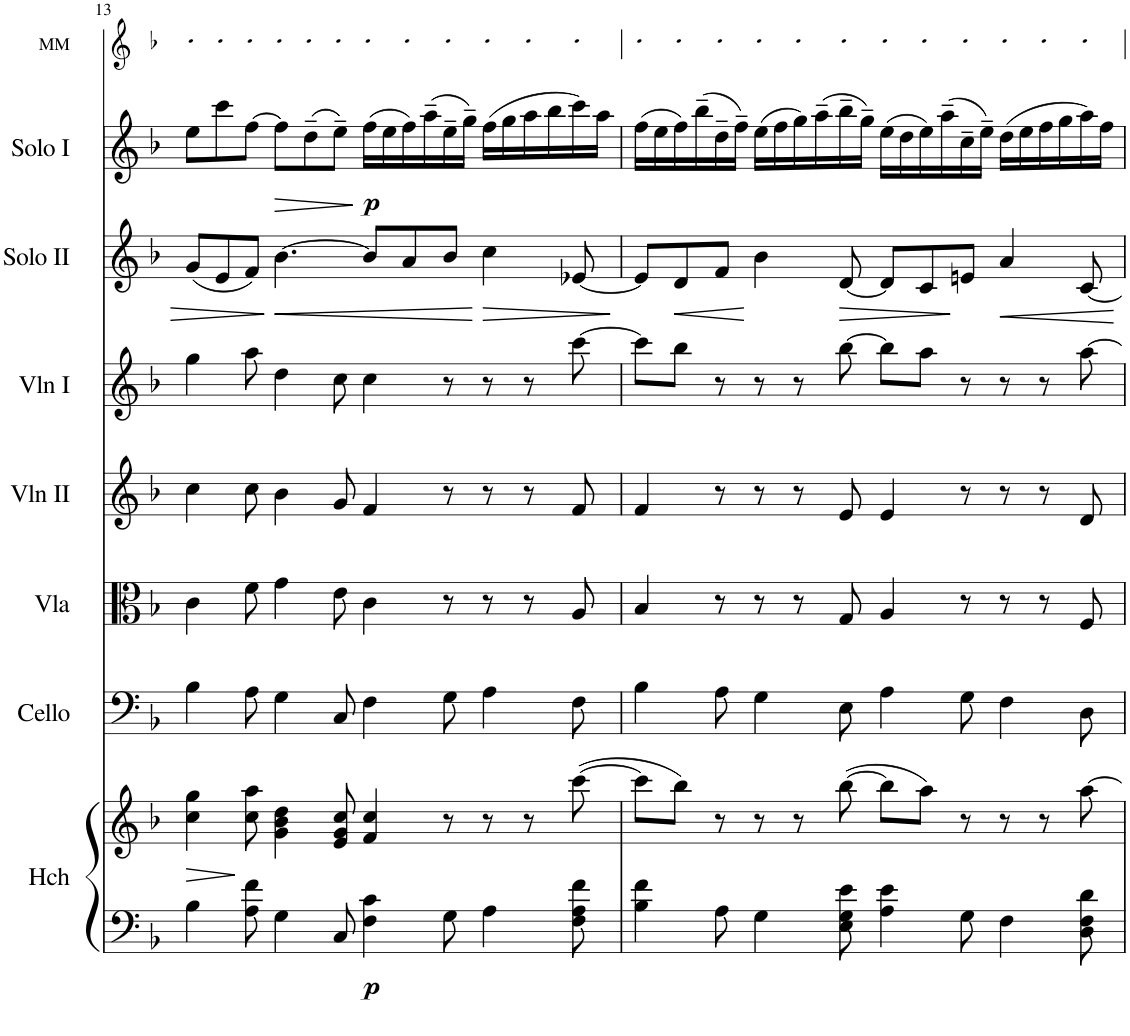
**kern	**kern	**dynam	**kern	**kern	**kern	**kern	**kern	**dynam	**kern	**dynam	**kern
*part8	*part8	*part8	*part7	*part6	*part5	*part4	*part3	*part3	*part2	*part2	*part1
*staff9	*staff8	*staff8/9	*staff7	*staff6	*staff5	*staff4	*staff3	*staff3	*staff2	*staff2	*staff1
*I"Harpsichord	*	*	*I"Cello	*I"Viola	*I"Violin II	*I"Violin I	*I"Solo II	*	*I"Solo I	*	*I"MM
*I'Hch	*	*	*I'Cello	*I'Vla	*I'Vln II	*I'Vln I	*I'Solo II	*	*I'Solo I	*	*I'MM
!!LO:PB:g=z
*clefF4	*clefG2	*	*clefF4	*clefC3	*clefG2	*clefG2	*clefG2	*	*clefG2	*	*clefG2
*k[b-]	*k[b-]	*	*k[b-]	*k[b-]	*k[b-]	*k[b-]	*k[b-]	*	*k[b-]	*	*k[b-]
*M12/8	*M12/8	*	*M12/8	*M12/8	*M12/8	*M12/8	*M12/8	*	*M12/8	*	*M12/8
=13	=13	=13	=13	=13	=13	=13	=13	=13	=13	=13	=13
!	!	!LO:HP:b	!	!	!	!	!	!	!	!	!
4B-\	4cc\ 4gg\	>	4B-\	4c\	4cc\	4gg\	(8g/L	.	8ee\L	.	8cc!L
.	.	.	.	.	.	.	8e/	.	8ccc\	.	8cc!
8A\ 8f\	8cc\ 8aa\	]	8A\	8f\	8cc\	8aa\	8f/J)	.	[8ff\J	.	8cc!J
!	!	!	!	!	!	!	!	!LO:HP:b	!	!LO:HP:b	!
4G\	4g\ 4b-\ 4dd\	.	4G\	4g\	4b-\	4dd\	[4.b-\	<	8ff\L]	>	8cc!L
.	.	.	.	.	.	.	.	.	(8dd~\	.	8cc!
8C/	8e/ 8g/ 8cc/	.	8C/	8e\	8g/	8cc\	.	.	8ee~\J)	.	8cc!J
!	!	!LO:DY:b=2	!	!	!	!	!	!	!	!LO:DY:n=1:b	!
4F\ 4c\	4f/ 4cc/	p	4F\	4c\	4f/	4cc\	8b-/L]	.	(16ff\LL	] p	8cc!L
.	.	.	.	.	.	.	.	.	16ee\	.	.
.	.	.	.	.	.	.	8a/	.	16ff\)	.	8cc!
.	.	.	.	.	.	.	.	.	(16aa~\	.	.
8G\	8r	.	8G\	8r	8r	8r	8b-/J	.	16ee~\	.	8cc!J
.	.	.	.	.	.	.	.	.	16gg~\JJ)	.	.
!	!	!	!	!	!	!	!	!LO:HP:n=1:b	!	!	!
4A\	8r	.	4A\	8r	8r	8r	4cc\	[ >	(16ff\LL	.	8cc!L
.	.	.	.	.	.	.	.	.	16gg\	.	.
.	8r	.	.	8r	8r	8r	.	.	16aa\	.	8cc!
.	.	.	.	.	.	.	.	.	16bb-\	.	.
8F\ 8A\ 8f\	([8ccc\	.	8F\	8A/	8f/	[8ccc\	[8e-X/	.	16ccc\)	.	8cc!J
.	.	.	.	.	.	.	.	.	16aa\JJ	.	.
.	.	.	.	.	.	.	.	]	.	.	.
=14	=14	=14	=14	=14	=14	=14	=14	=14	=14	=14	=14
4B-\ 4f\	8ccc\L]	.	4B-\	4B-/	4f/	8ccc\L]	8e-/L]	.	(16ff\LL	.	8cc!L
.	.	.	.	.	.	.	.	.	16ee\	.	.
!	!	!	!	!	!	!	!	!LO:HP:b	!	!	!
.	8bb-\J)	.	.	.	.	8bb-\J	8d/	<	16ff\)	.	8cc!
.	.	.	.	.	.	.	.	.	(16bb-~\	.	.
8A\	8r	.	8A\	8r	8r	8r	8f/J	.	16dd~\	.	8cc!J
.	.	.	.	.	.	.	.	.	16ff~\JJ)	.	.
4G\	8r	.	4G\	8r	8r	8r	4b-\	[	(16ee\LL	.	8cc!L
.	.	.	.	.	.	.	.	.	16ff\	.	.
.	8r	.	.	8r	8r	8r	.	.	16gg\)	.	8cc!
.	.	.	.	.	.	.	.	.	(16aa~\	.	.
!	!	!	!	!	!	!	!	!LO:HP:b	!	!	!
8E\ 8G\ 8e\	([8bb-\	.	8E\	8G/	8e/	[8bb-\	[8d/	>	16bb-~\	.	8cc!J
.	.	.	.	.	.	.	.	.	16gg~\JJ)	.	.
4A\ 4e\	8bb-\L]	.	4A\	4A/	4e/	8bb-\L]	8d/L]	.	(16ee\LL	.	8cc!L
.	.	.	.	.	.	.	.	.	16dd\	.	.
.	8aa\J)	.	.	.	.	8aa\J	8c/	.	16ee\)	.	8cc!
.	.	.	.	.	.	.	.	.	(16aa~\	.	.
8G\	8r	.	8G\	8r	8r	8r	8en/J	]	16cc~\	.	8cc!J
.	.	.	.	.	.	.	.	.	16ee~\JJ)	.	.
!	!	!	!	!	!	!	!	!LO:HP:b	!	!	!
4F\	8r	.	4F\	8r	8r	8r	4a/	<	(16dd\LL	.	8cc!L
.	.	.	.	.	.	.	.	.	16ee\	.	.
.	8r	.	.	8r	8r	8r	.	.	16ff\	.	8cc!
.	.	.	.	.	.	.	.	.	16gg\	.	.
8D\ 8F\ 8d\	[8aa\	.	8D\	8F/	8d/	[8aa\	[8c/	.	16aa\)	.	8cc!J
.	.	.	.	.	.	.	.	.	16ff\JJ	.	.
.	.	.	.	.	.	.	.	[	.	.	.
=	=	=	=	=	=	=	=	=	=	=	=
*-	*-	*-	*-	*-	*-	*-	*-	*-	*-	*-	*-
